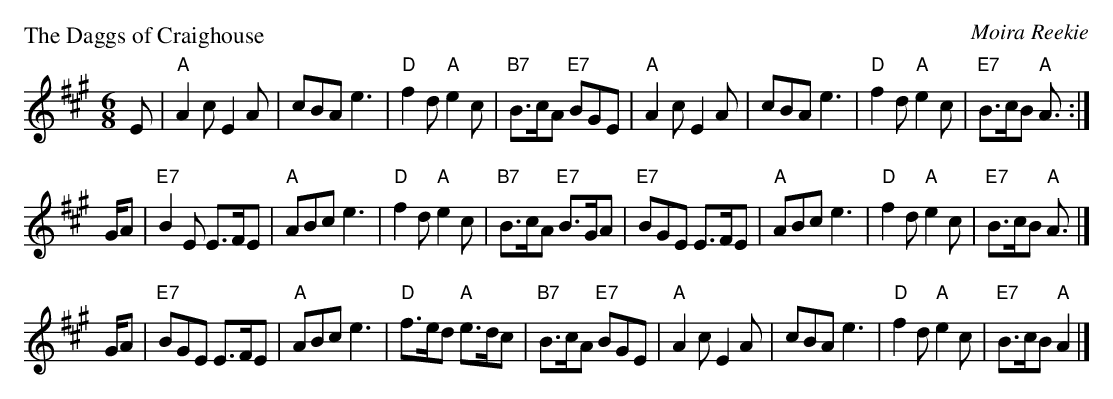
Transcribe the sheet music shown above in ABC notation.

X:1
P: The Daggs of Craighouse
C: Moira Reekie
M: 6/8
L: 1/8
K: A
E \
| "A"A2c E2A | cBA e3 | "D"f2d "A"e2c | "B7"B>cA "E7"BGE \
| "A"A2c E2A | cBA e3 | "D"f2d "A"e2c | "E7"B>cB "A"A> :|
GA \
| "E7"B2E E>FE | "A"ABc e3 | "D"f2d "A"e2c | "B7"B>cA "E7"B>GA \
| "E7"BGE E>FE | "A"ABc e3 | "D"f2d "A"e2c | "E7"B>cB "A"A> |]
GA \
| "E7"BGE E>FE | "A"ABc e3 | "D"f>ed "A"e>dc | "B7"B>cA "E7"BGE \
| "A"A2c E2A | cBA e3 | "D"f2d "A"e2c | "E7"B>cB "A"A2 |]
